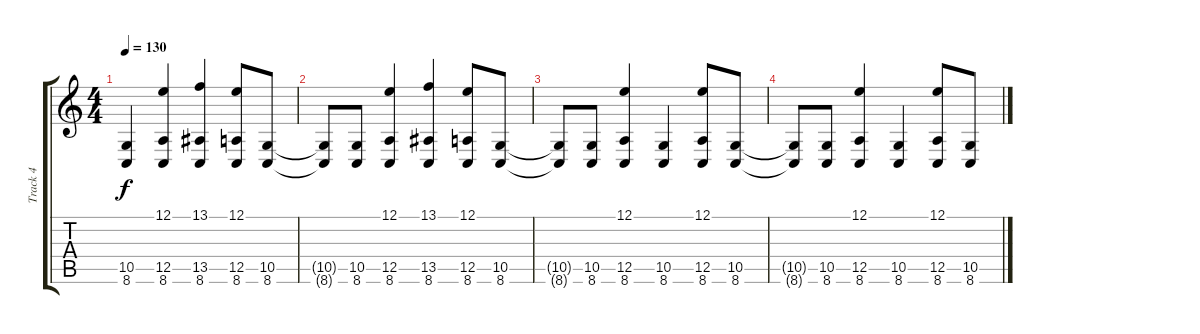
\track ("Track 4" "Track 4") {instrument brightacousticpiano}
\staff {score tabs}
\tuning (E4 B3 G3 D3 A2 E2) {hide}
\ts (4 4)
\tempo 130
\clef g2
\ks c
(10.5 8.6).4{dy f} (12.1 12.5 8.6).4 (13.1 13.5 8.6).4 (12.1 12.5 8.6).8 (10.5 8.6).8 |
(10.5{t} 8.6{t}).8 (10.5 8.6).8 (12.1 12.5 8.6).4 (13.1 13.5 8.6).4 (12.1 12.5 8.6).8 (10.5 8.6).8 |
(10.5{t} 8.6{t}).8 (10.5 8.6).8 (12.1 12.5 8.6).4 (10.5 8.6).4 (12.1 12.5 8.6).8 (10.5 8.6).8 |
(10.5{t} 8.6{t}).8 (10.5 8.6).8 (12.1 12.5 8.6).4 (10.5 8.6).4 (12.1 12.5 8.6).8 (10.5 8.6).8
